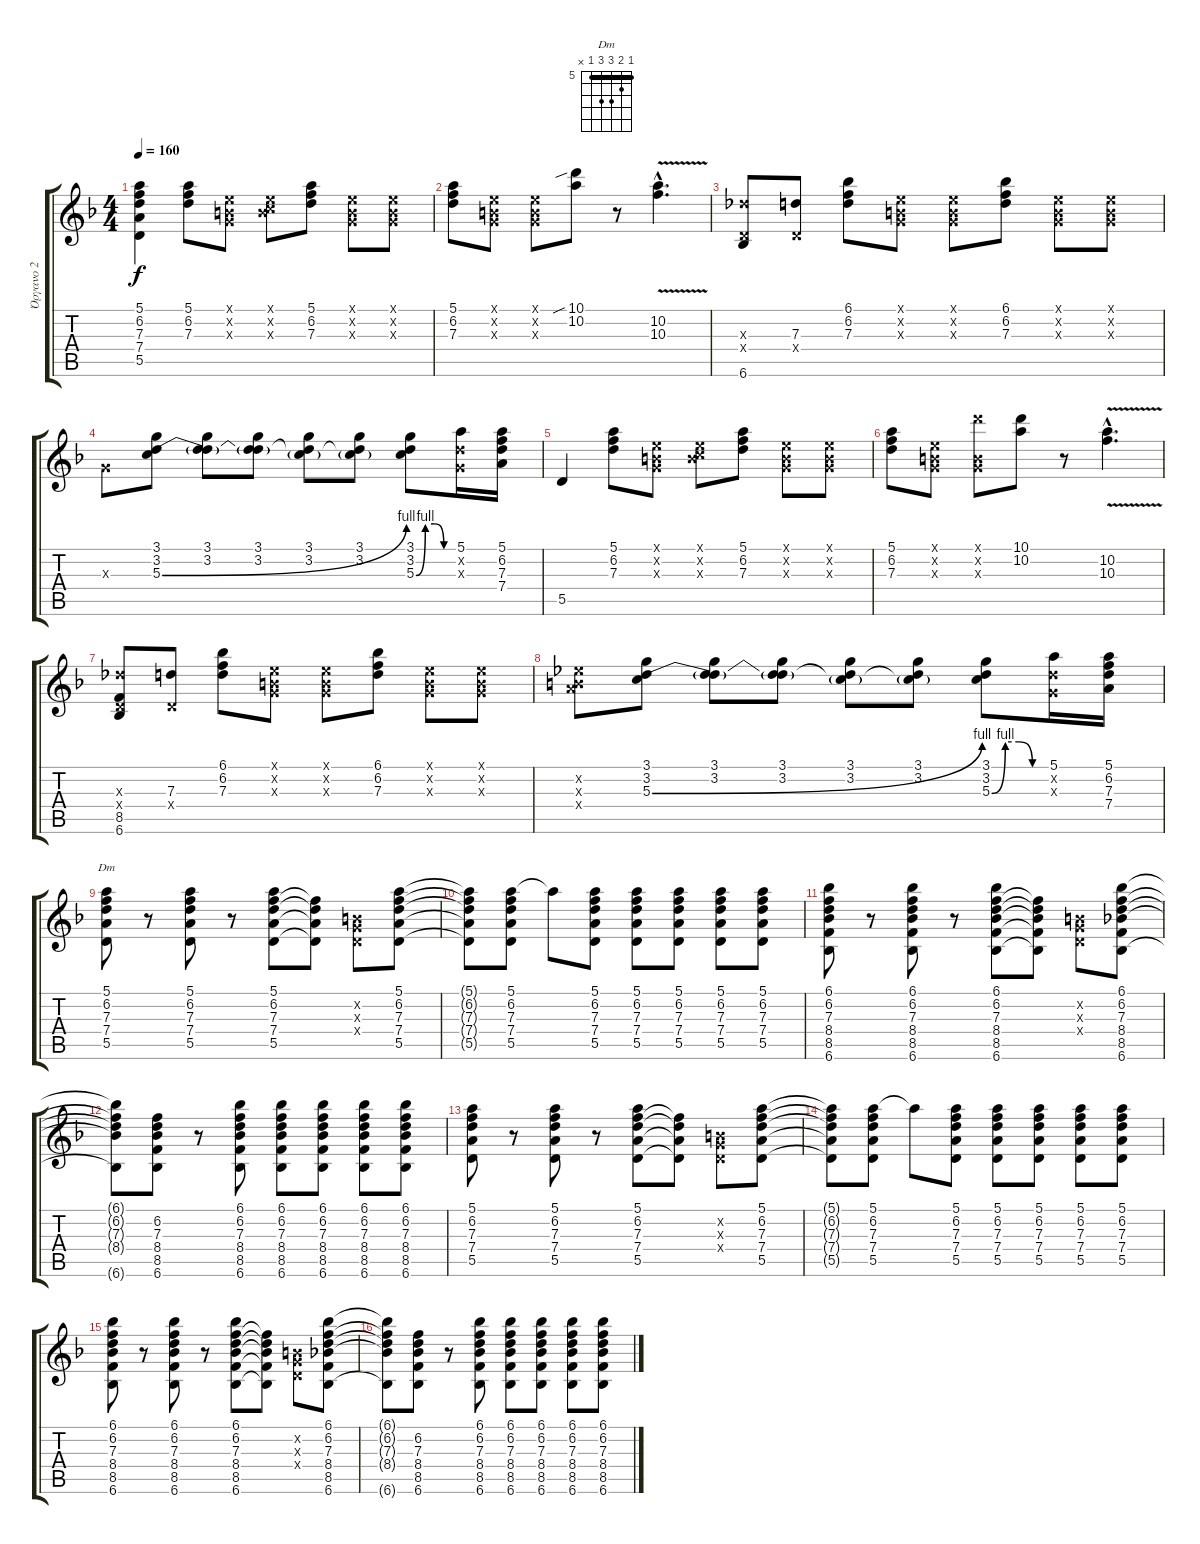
\track ("Όργανο 2" "Όργανο 2") {instrument overdrivenguitar}
\staff {score tabs}
\tuning (E4 B3 G3 D3 A2 E2) {hide}
\chord ("Dm" 5 6 7 7 5 x) {firstfret 5 barre 5}
\ts (4 4)
\tempo 160
\clef g2
\ks dminor
(5.1 6.2 7.3 7.4 5.5).4{dy f} (5.1 6.2 7.3).8 (0.1{x} 0.2{x} 0.3{x}).8 (0.1{x} 0.2{x} 5.3{x}).8 (5.1 6.2 7.3).8 (0.1{x} 0.2{x} 0.3{x}).8 (0.1{x} 0.2{x} 0.3{x}).8 |
(5.1 6.2 7.3).8 (0.1{x} 0.2{x} 0.3{x}).8 (0.1{x} 0.2{x} 0.3{x}).8 (10.1{sib} 10.2).8 r.8 (10.2{hac} 10.3{v hac}).4{d} |
(6.3{x} 0.4{x} 6.6).8 (7.3 0.4{x}).8 (6.1 6.2 7.3).8 (0.1{x} 0.2{x} 0.3{x}).8 (0.1{x} 0.2{x} 0.3{x}).8 (6.1 6.2 7.3).8 (0.1{x} 0.2{x} 0.3{x}).8 (0.1{x} 0.2{x} 0.3{x}).8 |
0.3{x}.8 (3.1 3.2 5.3{be (bend 0 0 60 4)}).8 (3.1 3.2 5.3{t}).8 (3.1 3.2 5.3{t}).8 (3.1 3.2 5.3{t}).8 (3.1 3.2 5.3{t}).8 (3.1 3.2 5.3{be (custom 0 0 15 4 30 4 45 0 60 0)}).8 (5.1 3.2{x} 0.3{x}).16 (5.1 6.2 7.3 7.4).16 |
5.5.4 (5.1 6.2 7.3).8 (0.1{x} 0.2{x} 0.3{x}).8 (0.1{x} 0.2{x} 5.3{x}).8 (5.1 6.2 7.3).8 (0.1{x} 0.2{x} 0.3{x}).8 (0.1{x} 0.2{x} 0.3{x}).8 |
(5.1 6.2 7.3).8 (0.1{x} 0.2{x} 0.3{x}).8 (10.1{x} 0.2{x} 0.3{x}).8 (10.1 10.2).8 r.8 (10.2{hac} 10.3{v hac}).4{d} |
(6.3{x} 0.4{x} 8.5 6.6).8 (7.3 0.4{x}).8 (6.1 6.2 7.3).8 (0.1{x} 0.2{x} 0.3{x}).8 (0.1{x} 0.2{x} 0.3{x}).8 (6.1 6.2 7.3).8 (0.1{x} 0.2{x} 0.3{x}).8 (0.1{x} 0.2{x} 0.3{x}).8 |
(0.2{x} 8.3{x} 7.4{x}).8 (3.1 3.2 5.3{be (bend 0 0 60 4)}).8 (3.1 3.2 5.3{t}).8 (3.1 3.2 5.3{t}).8 (3.1 3.2 5.3{t}).8 (3.1 3.2 5.3{t}).8 (3.1 3.2 5.3{be (custom 0 0 15 4 30 4 45 0 60 0)}).8 (5.1 3.2{x} 0.3{x}).16 (5.1 6.2 7.3 7.4).16 |
(5.1 6.2 7.3 7.4 5.5).8{ch "Dm"} r.8 (5.1 6.2 7.3 7.4 5.5).8 r.8 (5.1 6.2 7.3 7.4 5.5).8 (6.2{t} 7.3{t} 7.4{t} 5.5{t}).8 (0.2{x} 0.3{x} 0.4{x}).8 (5.1 6.2 7.3 7.4 5.5).8 |
(5.1{t} 6.2{t} 7.3{t} 7.4{t} 5.5{t}).8 (5.1 6.2 7.3 7.4 5.5).8 5.1{t}.8 (5.1 6.2 7.3 7.4 5.5).8 (5.1 6.2 7.3 7.4 5.5).8 (5.1 6.2 7.3 7.4 5.5).8 (5.1 6.2 7.3 7.4 5.5).8 (5.1 6.2 7.3 7.4 5.5).8 |
(6.1 6.2 7.3 8.4 8.5 6.6).8 r.8 (6.1 6.2 7.3 8.4 8.5 6.6).8 r.8 (6.1 6.2 7.3 8.4 8.5 6.6).8 (6.2{t} 7.3{t} 8.4{t} 8.5{t} 6.6{t}).8 (0.2{x} 0.3{x} 0.4{x}).8 (6.1 6.2 7.3 8.4 8.5 6.6).8 |
(6.1{t} 6.2{t} 7.3{t} 8.4{t} 6.6{t}).8 (6.2 7.3 8.4 8.5 6.6).8 r.8 (6.1 6.2 7.3 8.4 8.5 6.6).8 (6.1 6.2 7.3 8.4 8.5 6.6).8 (6.1 6.2 7.3 8.4 8.5 6.6).8 (6.1 6.2 7.3 8.4 8.5 6.6).8 (6.1 6.2 7.3 8.4 8.5 6.6).8 |
(5.1 6.2 7.3 7.4 5.5).8 r.8 (5.1 6.2 7.3 7.4 5.5).8 r.8 (5.1 6.2 7.3 7.4 5.5).8 (6.2{t} 7.3{t} 7.4{t} 5.5{t}).8 (0.2{x} 0.3{x} 0.4{x}).8 (5.1 6.2 7.3 7.4 5.5).8 |
(5.1{t} 6.2{t} 7.3{t} 7.4{t} 5.5{t}).8 (5.1 6.2 7.3 7.4 5.5).8 5.1{t}.8 (5.1 6.2 7.3 7.4 5.5).8 (5.1 6.2 7.3 7.4 5.5).8 (5.1 6.2 7.3 7.4 5.5).8 (5.1 6.2 7.3 7.4 5.5).8 (5.1 6.2 7.3 7.4 5.5).8 |
(6.1 6.2 7.3 8.4 8.5 6.6).8 r.8 (6.1 6.2 7.3 8.4 8.5 6.6).8 r.8 (6.1 6.2 7.3 8.4 8.5 6.6).8 (6.2{t} 7.3{t} 8.4{t} 8.5{t} 6.6{t}).8 (0.2{x} 0.3{x} 0.4{x}).8 (6.1 6.2 7.3 8.4 8.5 6.6).8 |
(6.1{t} 6.2{t} 7.3{t} 8.4{t} 6.6{t}).8 (6.2 7.3 8.4 8.5 6.6).8 r.8 (6.1 6.2 7.3 8.4 8.5 6.6).8 (6.1 6.2 7.3 8.4 8.5 6.6).8 (6.1 6.2 7.3 8.4 8.5 6.6).8 (6.1 6.2 7.3 8.4 8.5 6.6).8 (6.1 6.2 7.3 8.4 8.5 6.6).8
